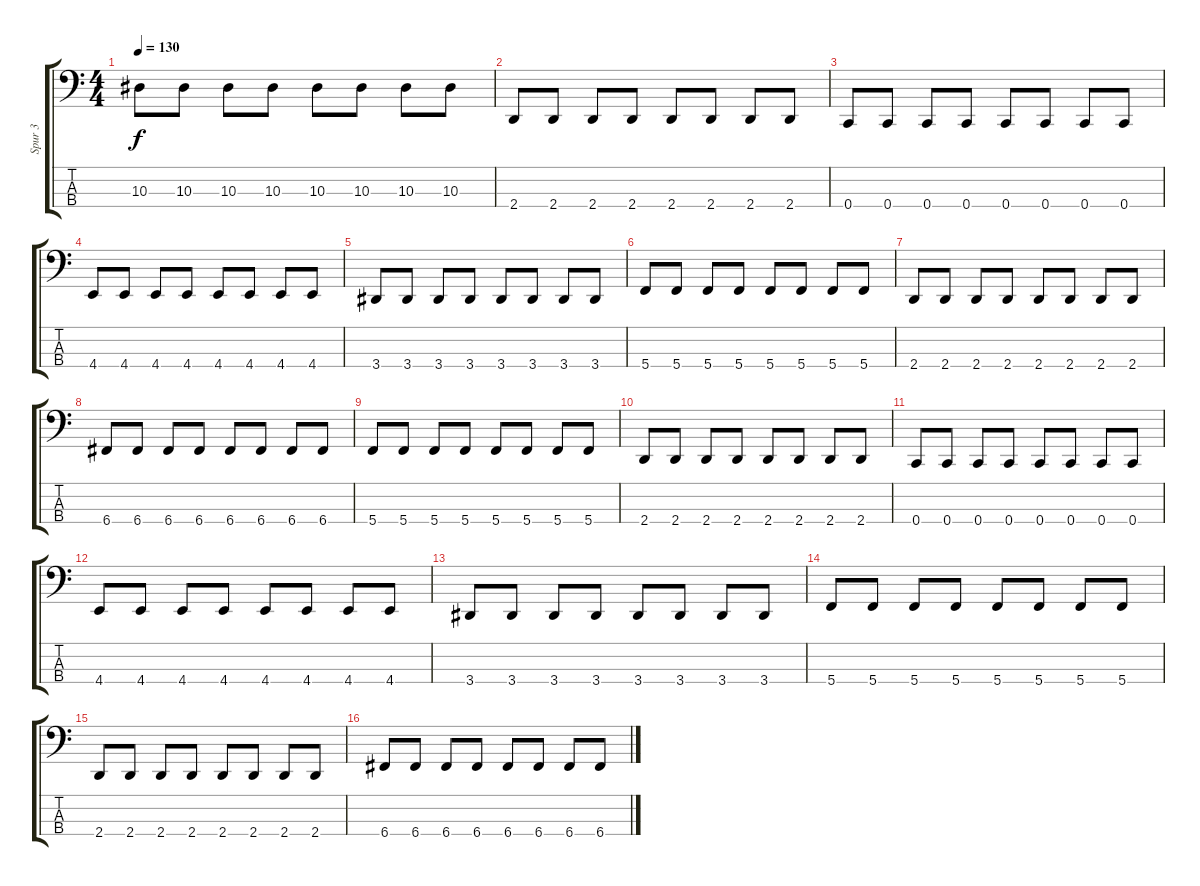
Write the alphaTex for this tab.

\track ("Spur 3" "Spur 3") {instrument electricbasspick}
\staff {score tabs}
\tuning (Eb2 Bb1 F1 C1) {hide}
\ts (4 4)
\tempo 130
\clef f4
\ks c
10.3.8{dy f} 10.3.8 10.3.8 10.3.8 10.3.8 10.3.8 10.3.8 10.3.8 |
2.4.8 2.4.8 2.4.8 2.4.8 2.4.8 2.4.8 2.4.8 2.4.8 |
0.4.8 0.4.8 0.4.8 0.4.8 0.4.8 0.4.8 0.4.8 0.4.8 |
4.4.8 4.4.8 4.4.8 4.4.8 4.4.8 4.4.8 4.4.8 4.4.8 |
3.4.8 3.4.8 3.4.8 3.4.8 3.4.8 3.4.8 3.4.8 3.4.8 |
5.4.8 5.4.8 5.4.8 5.4.8 5.4.8 5.4.8 5.4.8 5.4.8 |
2.4.8 2.4.8 2.4.8 2.4.8 2.4.8 2.4.8 2.4.8 2.4.8 |
6.4.8 6.4.8 6.4.8 6.4.8 6.4.8 6.4.8 6.4.8 6.4.8 |
5.4.8 5.4.8 5.4.8 5.4.8 5.4.8 5.4.8 5.4.8 5.4.8 |
2.4.8 2.4.8 2.4.8 2.4.8 2.4.8 2.4.8 2.4.8 2.4.8 |
0.4.8 0.4.8 0.4.8 0.4.8 0.4.8 0.4.8 0.4.8 0.4.8 |
4.4.8 4.4.8 4.4.8 4.4.8 4.4.8 4.4.8 4.4.8 4.4.8 |
3.4.8 3.4.8 3.4.8 3.4.8 3.4.8 3.4.8 3.4.8 3.4.8 |
5.4.8 5.4.8 5.4.8 5.4.8 5.4.8 5.4.8 5.4.8 5.4.8 |
2.4.8 2.4.8 2.4.8 2.4.8 2.4.8 2.4.8 2.4.8 2.4.8 |
6.4.8 6.4.8 6.4.8 6.4.8 6.4.8 6.4.8 6.4.8 6.4.8
